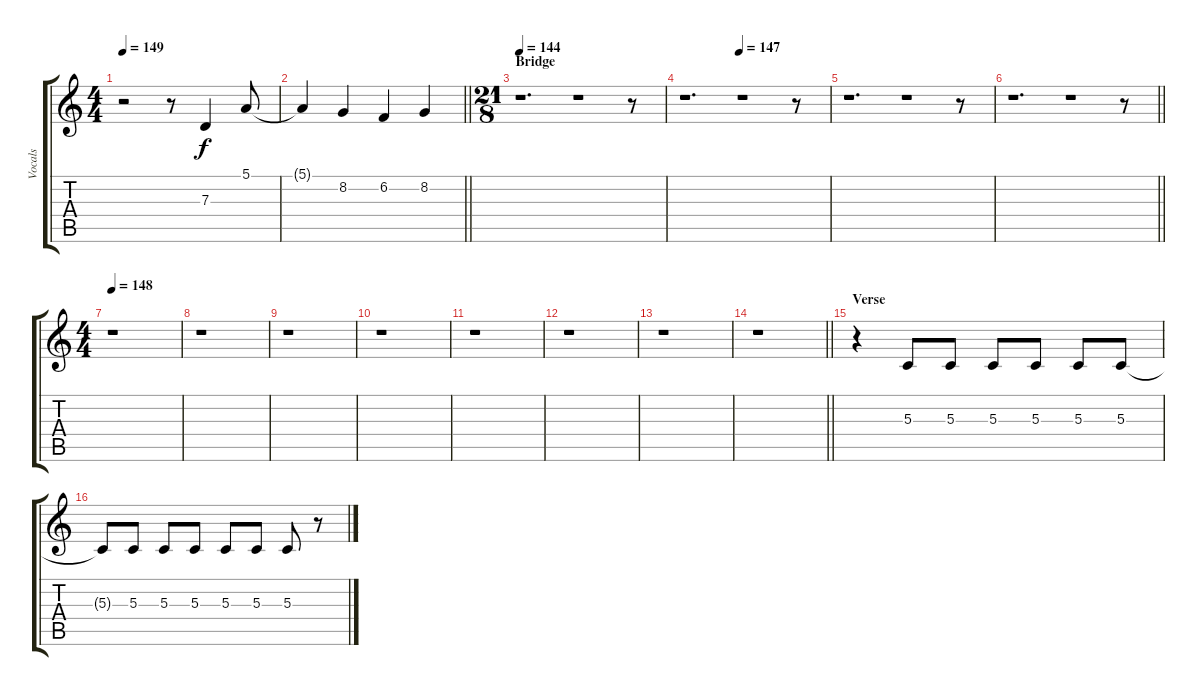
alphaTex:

\track ("Vocals" "Vocals") {instrument clarinet}
\staff {score tabs}
\tuning (E4 B3 G3 D3 A2 D2) {hide}
\ts (4 4)
\tempo 149
\clef g2
\ks c
r.2{dy f} r.8 7.3.4 5.1.8 |
\barLineRight lightlight
5.1{t}.4 8.2.4 6.2.4 8.2.4 |
\ts (21 8)
\section ("" "Bridge")
\tempo 144
r.1{d} r.1 r.8 |
\tempo (147 0.38095238095238093)
r.1{d} r.1 r.8 |
r.1{d} r.1 r.8 |
\barLineRight lightlight
r.1{d} r.1 r.8 |
\ts (4 4)
\section ("" "")
\tempo 148
r.1 |
r.1 |
r.1 |
r.1 |
r.1 |
r.1 |
r.1 |
\barLineRight lightlight
r.1 |
\section ("" "Verse")
r.4 5.3.8 5.3.8 5.3.8 5.3.8 5.3.8 5.3.8 |
5.3{t}.8 5.3.8 5.3.8 5.3.8 5.3.8 5.3.8 5.3.8 r.8
